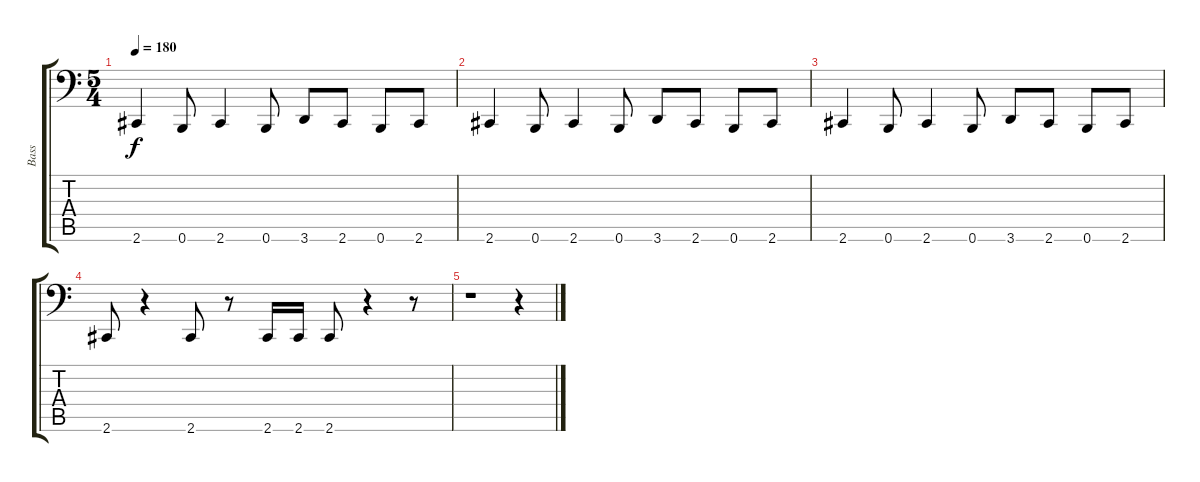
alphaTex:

\track ("Bass" "Bass") {instrument electricbassfinger}
\staff {score tabs}
\tuning (C3 G2 D2 A1 E1 B0) {hide}
\ts (5 4)
\tempo 180
\clef f4
\ks c
2.6.4{dy f} 0.6.8 2.6.4 0.6.8 3.6.8 2.6.8 0.6.8 2.6.8 |
2.6.4 0.6.8 2.6.4 0.6.8 3.6.8 2.6.8 0.6.8 2.6.8 |
2.6.4 0.6.8 2.6.4 0.6.8 3.6.8 2.6.8 0.6.8 2.6.8 |
2.6.8 r.4 2.6.8 r.8 2.6.16 2.6.16 2.6.8 r.4 r.8 |
r.1 r.4
